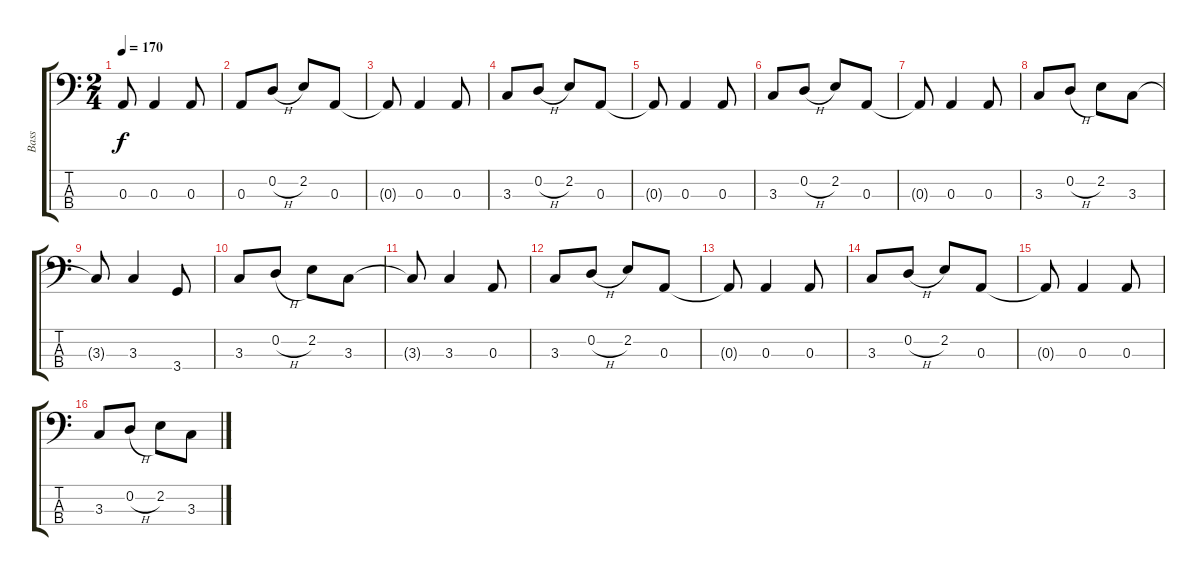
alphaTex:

\track ("Bass" "Bass") {instrument electricbassfinger}
\staff {score tabs}
\tuning (G2 D2 A1 E1) {hide}
\ts (2 4)
\tempo 170
\clef f4
\ks c
0.3{t}.8{dy f} 0.3.4 0.3.8 |
0.3.8 0.2{h}.8 2.2.8 0.3.8 |
0.3{t}.8 0.3.4 0.3.8 |
3.3.8 0.2{h}.8 2.2.8 0.3.8 |
0.3{t}.8 0.3.4 0.3.8 |
3.3.8 0.2{h}.8 2.2.8 0.3.8 |
0.3{t}.8 0.3.4 0.3.8 |
3.3.8 0.2{h}.8 2.2.8 3.3.8 |
3.3{t}.8 3.3.4 3.4.8 |
3.3.8 0.2{h}.8 2.2.8 3.3.8 |
3.3{t}.8 3.3.4 0.3.8 |
3.3.8 0.2{h}.8 2.2.8 0.3.8 |
0.3{t}.8 0.3.4 0.3.8 |
3.3.8 0.2{h}.8 2.2.8 0.3.8 |
0.3{t}.8 0.3.4 0.3.8 |
3.3.8 0.2{h}.8 2.2.8 3.3.8
